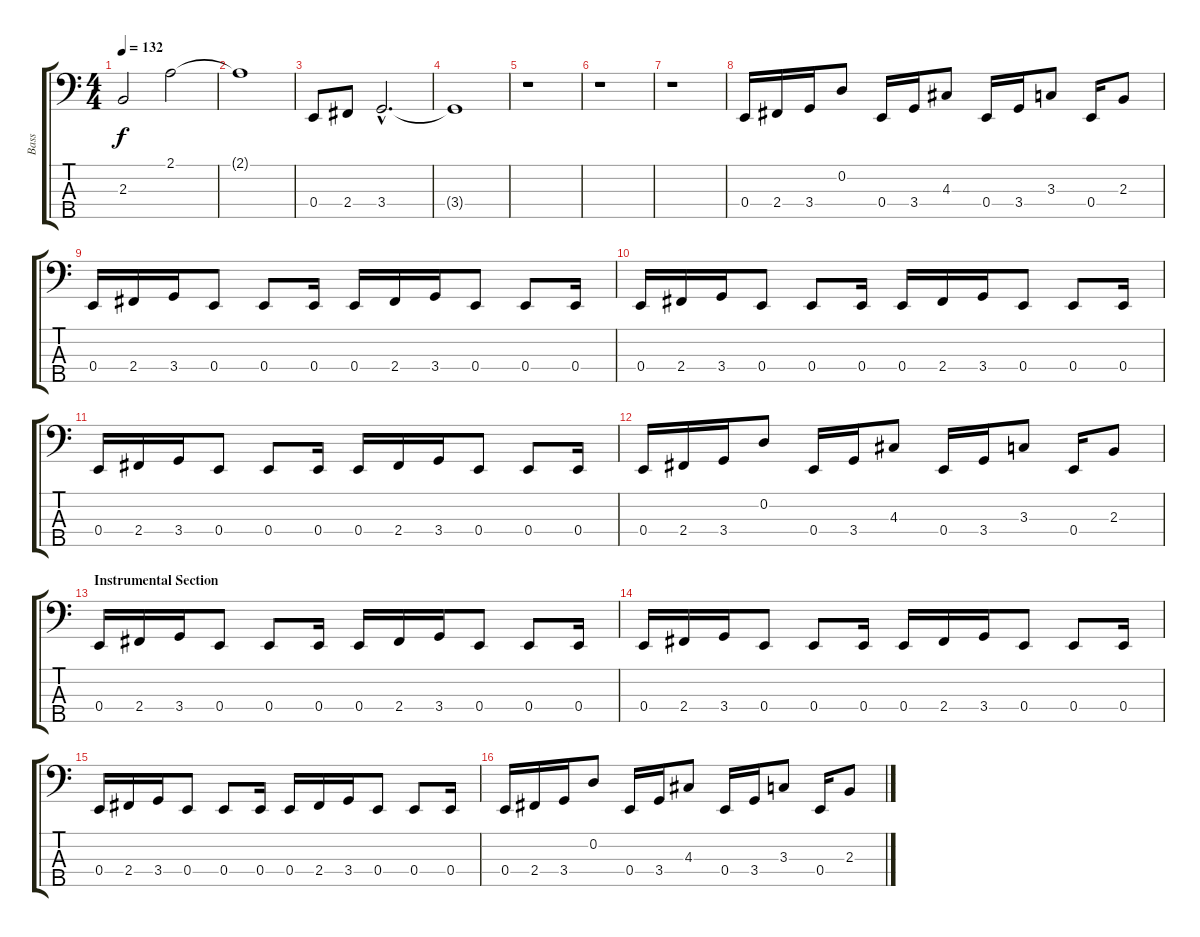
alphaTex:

\track (" Bass" " Bass") {instrument electricbassfinger}
\staff {score tabs}
\tuning (G2 D2 A1 E1 B0) {hide}
\ts (4 4)
\tempo 132
\clef f4
\ks c
2.3.2{dy f} 2.1.2 |
2.1{t}.1 |
0.4.8 2.4.8 3.4{hac}.2{d} |
3.4{t}.1 |
r.1 |
r.1 |
r.1 |
0.4.16 2.4.16 3.4.16 0.2.8 0.4.16 3.4.16 4.3.8 0.4.16 3.4.16 3.3.8 0.4.16 2.3.8 |
0.4.16 2.4.16 3.4.16 0.4.8 0.4.8 0.4.16 0.4.16 2.4.16 3.4.16 0.4.8 0.4.8 0.4.16 |
0.4.16 2.4.16 3.4.16 0.4.8 0.4.8 0.4.16 0.4.16 2.4.16 3.4.16 0.4.8 0.4.8 0.4.16 |
0.4.16 2.4.16 3.4.16 0.4.8 0.4.8 0.4.16 0.4.16 2.4.16 3.4.16 0.4.8 0.4.8 0.4.16 |
0.4.16 2.4.16 3.4.16 0.2.8 0.4.16 3.4.16 4.3.8 0.4.16 3.4.16 3.3.8 0.4.16 2.3.8 |
\section ("" "Instrumental Section")
0.4.16 2.4.16 3.4.16 0.4.8 0.4.8 0.4.16 0.4.16 2.4.16 3.4.16 0.4.8 0.4.8 0.4.16 |
0.4.16 2.4.16 3.4.16 0.4.8 0.4.8 0.4.16 0.4.16 2.4.16 3.4.16 0.4.8 0.4.8 0.4.16 |
0.4.16 2.4.16 3.4.16 0.4.8 0.4.8 0.4.16 0.4.16 2.4.16 3.4.16 0.4.8 0.4.8 0.4.16 |
0.4.16 2.4.16 3.4.16 0.2.8 0.4.16 3.4.16 4.3.8 0.4.16 3.4.16 3.3.8 0.4.16 2.3.8
